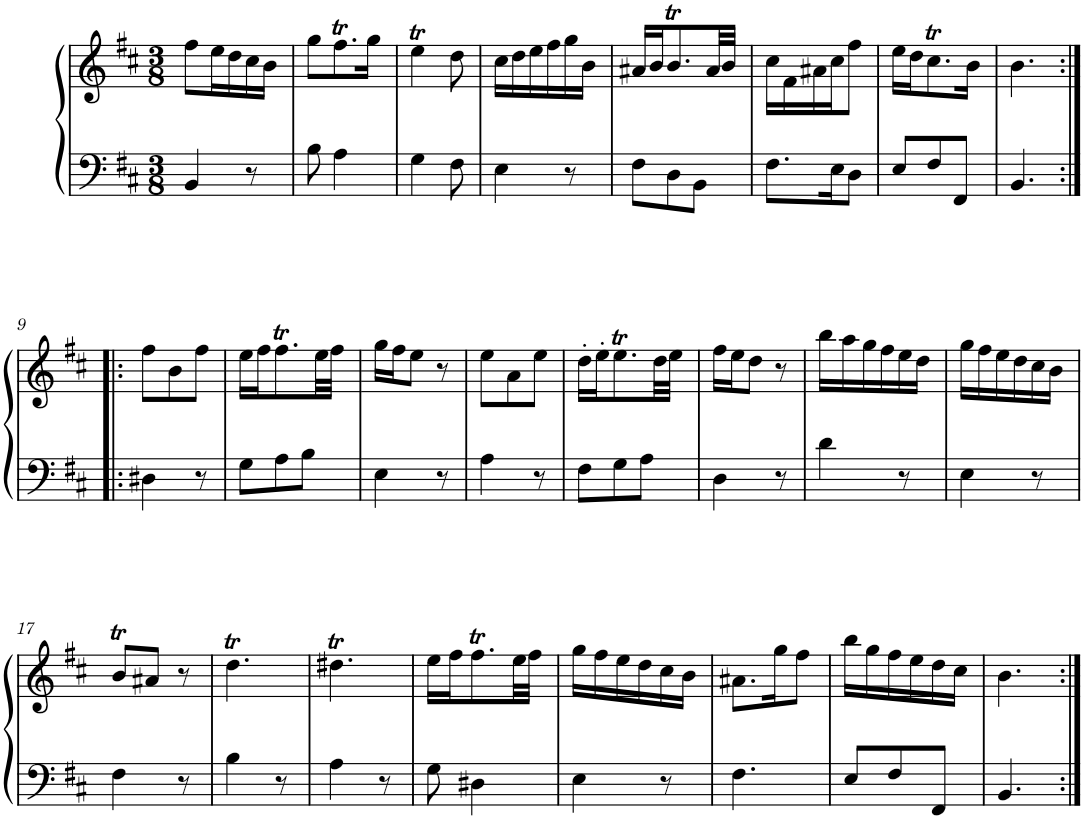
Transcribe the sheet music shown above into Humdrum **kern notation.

**kern	**kern
*part1	*part1
*staff2	*staff1
*I"Piano, Piano	*
*I'Pno.	*
*clefF4	*clefG2
*k[f#c#]	*k[f#c#]
*M3/8	*M3/8
=1	=1
4BB/	8ff#\L
.	16ee\L
.	16dd\
8r	16cc#\
.	16b\JJ
=2	=2
8B\	8gg\L
4A\	8.ff#t\
.	16gg\Jk
=3	=3
4G\	4eeT\
8F#\	8dd\
=4	=4
4E\	16cc#\LL
.	16dd\
.	16ee\
.	16ff#\
8r	16gg\
.	16b\JJ
=5	=5
8F#\L	16a#X/LL
.	16b/J
8D\	8.bT/
8BB\J	.
.	32a#/LL
.	32b/JJJ
=6	=6
8.F#\L	16cc#\LL
.	16f#\
.	16a#X\
16E\K	16cc#\J
8D\J	8ff#\J
=7	=7
8E/L	16ee\LL
.	16dd\J
8F#/	8.cc#t\
8FF#/J	.
.	16b\Jk
=8	=8
4.BB/	4.b\
!!LO:LB:g=z
=9:|!|:	=9:|!|:
4D#X\	8ff#\L
.	8b\
8r	8ff#\J
=10	=10
8G\L	16ee\LL
.	16ff#\J
8A\	8.ff#t\
8B\J	.
.	32ee\LL
.	32ff#\JJJ
=11	=11
4E\	16gg\LL
.	16ff#\J
.	8ee\J
8r	8r
=12	=12
4A\	8ee\L
.	8a\
8r	8ee\J
=13	=13
8F#\L	16dd'\LL
.	16ee'\J
8G\	8.eeT\
8A\J	.
.	32dd\LL
.	32ee\JJJ
=14	=14
4D\	16ff#\LL
.	16ee\J
.	8dd\J
8r	8r
=15	=15
4d\	16bb\LL
.	16aa\
.	16gg\
.	16ff#\
8r	16ee\
.	16dd\JJ
=16	=16
4E\	16gg\LL
.	16ff#\
.	16ee\
.	16dd\
8r	16cc#\
.	16b\JJ
!!LO:LB:g=z
=17	=17
4F#\	8bT/L
.	8a#X/J
8r	8r
=18	=18
4B\	4.ddT\
8r	.
=19	=19
4A\	4.dd#Xt\
8r	.
=20	=20
8G\	16ee\LL
.	16ff#\J
4D#X\	8.ff#t\
.	32ee\LL
.	32ff#\JJJ
=21	=21
4E\	16gg\LL
.	16ff#\
.	16ee\
.	16dd\
8r	16cc#\
.	16b\JJ
=22	=22
4.F#\	8.a#X\L
.	16gg\K
.	8ff#\J
=23	=23
8E/L	16bb\LL
.	16gg\
8F#/	16ff#\
.	16ee\
8FF#/J	16dd\
.	16cc#\JJ
=24	=24
4.BB/	4.b\
=:|!	=:|!
*-	*-
